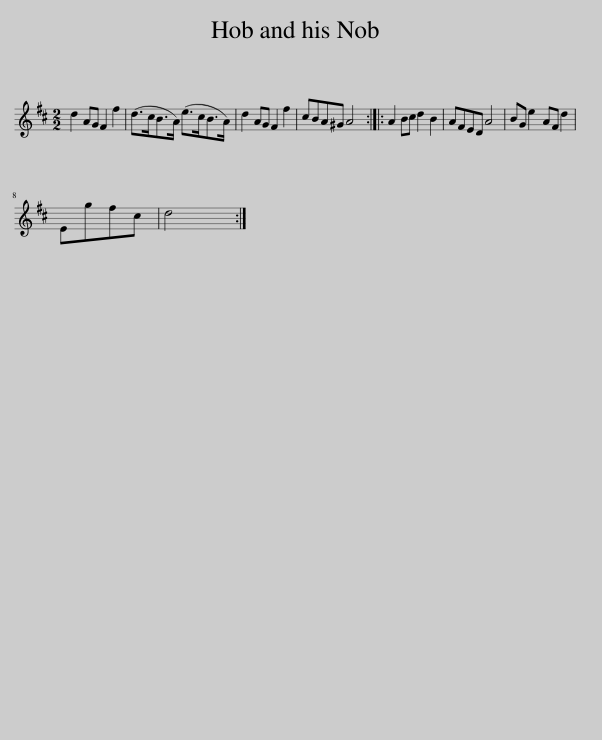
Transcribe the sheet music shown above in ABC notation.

X:1
L:1/8
M:2/2
I:linebreak $
K:D
V:1 treble
V:1
 d2 AG F2 f2 | (d>cB>A) (e>cB>A) | d2 AG F2 f2 | cBA^G A4 :: A2 Bc d2 B2 | %5
 AFED A4 | BG e2 AF d2 |$ Egfc | d4 :| %9
